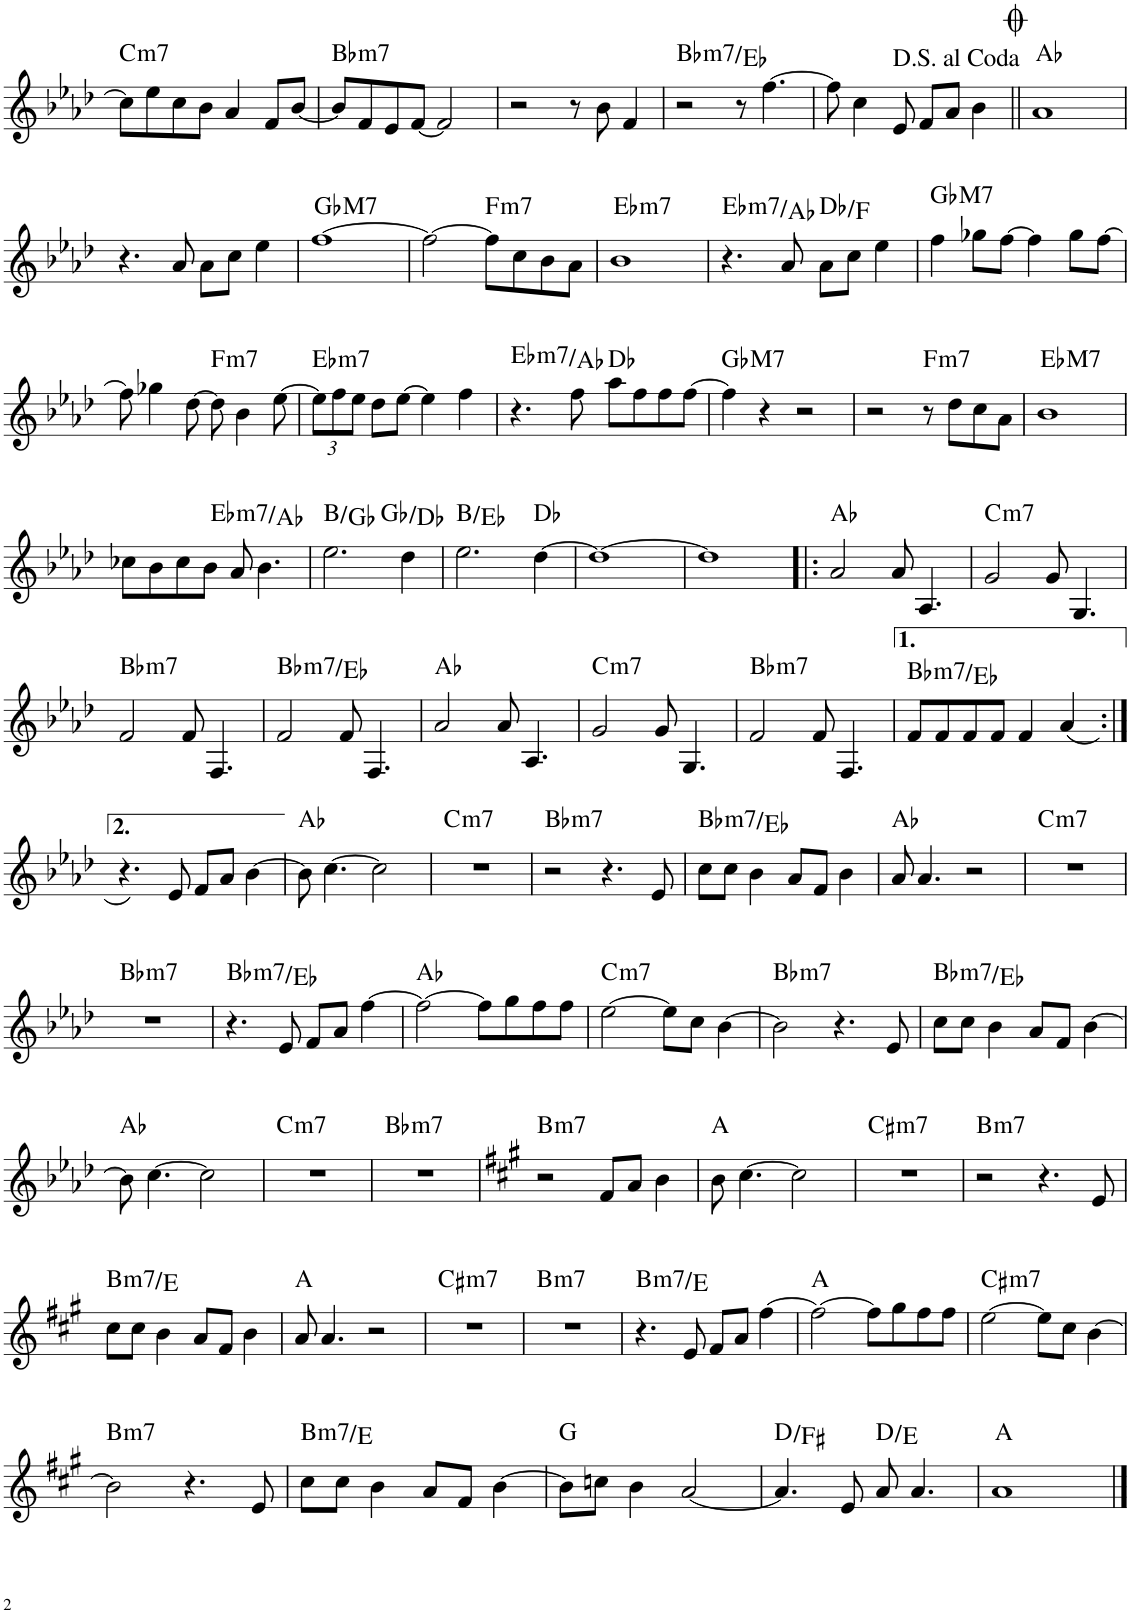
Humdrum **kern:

**kern	**harte
*part1	*part1
*staff1	*
*I"Piano	*
*I'Pno.	*
!!LO:PB:g=z
*clefG2	*
*k[b-e-a-d-]	*
*M4/4	*
=56	=56
!	!LO:H:kt=m7
8cc\L]	C:min7
8ee-\	.
8cc\	.
8b-\J	.
4a-/	.
8f/L	.
[8b-/J	.
=57	=57
!	!LO:H:kt=m7
8b-/L]	Bb:min7
8f/	.
8e-/	.
[8f/J	.
2f/]	.
=58	=58
2r	.
8r	.
8b-\	.
4f/	.
=59	=59
!	!LO:H:kt=m7
2r	Bb:min7/4
8r	.
[4.ff\	.
=60	=60
8ff\]	.
4cc\	.
8e-/	.
8f/L	.
8a-/J	.
4b-\	.
=61||	=61||
1a-	Ab:maj
!!LO:LB:g=z
=62	=62
4.r	.
8a-/	.
8a-\L	.
8cc\J	.
4ee-\	.
=63	=63
!	!LO:H:kt=M7
[1ff	Gb:maj7
=64	=64
2ff\_	.
!	!LO:H:kt=m7
8ff\L]	F:min7
8cc\	.
8b-\	.
8a-\J	.
=65	=65
!	!LO:H:kt=m7
1b-	Eb:min7
=66	=66
!	!LO:H:kt=m7
4.r	Eb:min7/4
8a-/	.
8a-\L	Db:maj/3
8cc\J	.
4ee-\	.
=67	=67
!	!LO:H:kt=M7
4ff\	Gb:maj7
8gg-X\L	.
[8ff\J	.
4ff\]	.
8gg-\L	.
[8ff\J	.
!!LO:LB:g=z
=68	=68
8ff\]	.
4gg-X\	.
[8dd-\	.
!	!LO:H:kt=m7
8dd-\]	F:min7
4b-\	.
[8ee-\	.
=69	=69
*Xbrackettup	*
!	!LO:H:kt=m7
12ee-\L]	Eb:min7
12ff\	.
12ee-\J	.
8dd-\L	.
[8ee-\J	.
4ee-\]	.
4ff\	.
=70	=70
!	!LO:H:kt=m7
4.r	Eb:min7/4
8ff\	.
8aa-\L	Db:maj
8ff\	.
8ff\	.
[8ff\J	.
=71	=71
!	!LO:H:kt=M7
4ff\]	Gb:maj7
4r	.
2r	.
=72	=72
2r	.
!	!LO:H:kt=m7
8r	F:min7
8dd-\L	.
8cc\	.
8a-\J	.
=73	=73
!	!LO:H:kt=M7
1b-	Eb:maj7
!!LO:LB:g=z
=74	=74
8cc-X\L	.
8b-\	.
8cc-\	.
8b-\J	.
!	!LO:H:kt=m7
8a-/	Eb:min7/4
4.b-\	.
=75	=75
2.ee-\	B:maj/bb6
4dd-\	Gb:maj/5
=76	=76
2.ee-\	B:maj/b4
[4dd-\	Db:maj
=77	=77
1dd-_	.
=78	=78
1dd-]	.
=79!|:	=79!|:
2a-/	Ab:maj
8a-/	.
4.A-/	.
=80	=80
!	!LO:H:kt=m7
2g/	C:min7
8g/	.
4.G/	.
!!LO:LB:g=z
=81	=81
!	!LO:H:kt=m7
2f/	Bb:min7
8f/	.
4.F/	.
=82	=82
!	!LO:H:kt=m7
2f/	Bb:min7/4
8f/	.
4.F/	.
=83	=83
2a-/	Ab:maj
8a-/	.
4.A-/	.
=84	=84
!	!LO:H:kt=m7
2g/	C:min7
8g/	.
4.G/	.
=85	=85
!	!LO:H:kt=m7
2f/	Bb:min7
8f/	.
4.F/	.
=86	=86
!	!LO:H:kt=m7
8f/L	Bb:min7/4
8f/	.
8f/	.
8f/J	.
4f/	.
(4a-/	.
!!LO:LB:g=z
=87:|!	=87:|!
4.r)	.
8e-/	.
8f/L	.
8a-/J	.
[4b-\	.
=88	=88
8b-\]	Ab:maj
[4.cc\	.
2cc\]	.
=89	=89
!	!LO:H:kt=m7
1r	C:min7
=90	=90
!	!LO:H:kt=m7
2r	Bb:min7
4.r	.
8e-/	.
=91	=91
!	!LO:H:kt=m7
8cc\L	Bb:min7/4
8cc\J	.
4b-\	.
8a-/L	.
8f/J	.
4b-\	.
=92	=92
8a-/	Ab:maj
4.a-/	.
2r	.
=93	=93
!	!LO:H:kt=m7
1r	C:min7
!!LO:LB:g=z
=94	=94
!	!LO:H:kt=m7
1r	Bb:min7
=95	=95
!	!LO:H:kt=m7
4.r	Bb:min7/4
8e-/	.
8f/L	.
8a-/J	.
[4ff\	.
=96	=96
2ff\_	Ab:maj
8ff\L]	.
8gg\	.
8ff\	.
8ff\J	.
=97	=97
!	!LO:H:kt=m7
[2ee-\	C:min7
8ee-\L]	.
8cc\J	.
[4b-\	.
=98	=98
!	!LO:H:kt=m7
2b-\]	Bb:min7
4.r	.
8e-/	.
=99	=99
!	!LO:H:kt=m7
8cc\L	Bb:min7/4
8cc\J	.
4b-\	.
8a-/L	.
8f/J	.
[4b-\	.
!!LO:LB:g=z
=100	=100
8b-\]	Ab:maj
[4.cc\	.
2cc\]	.
=101	=101
!	!LO:H:kt=m7
1r	C:min7
=102	=102
!	!LO:H:kt=m7
1r	Bb:min7
=103	=103
*k[f#c#g#]	*
!	!LO:H:kt=m7
2r	B:min7
8f#/L	.
8a/J	.
4b\	.
=104	=104
8b\	A:maj
[4.cc#\	.
2cc#\]	.
=105	=105
!	!LO:H:kt=m7
1r	C#:min7
=106	=106
!	!LO:H:kt=m7
2r	B:min7
4.r	.
8e/	.
!!LO:LB:g=z
=107	=107
!	!LO:H:kt=m7
8cc#\L	B:min7/4
8cc#\J	.
4b\	.
8a/L	.
8f#/J	.
4b\	.
=108	=108
8a/	A:maj
4.a/	.
2r	.
=109	=109
!	!LO:H:kt=m7
1r	C#:min7
=110	=110
!	!LO:H:kt=m7
1r	B:min7
=111	=111
!	!LO:H:kt=m7
4.r	B:min7/4
8e/	.
8f#/L	.
8a/J	.
[4ff#\	.
=112	=112
2ff#\_	A:maj
8ff#\L]	.
8gg#\	.
8ff#\	.
8ff#\J	.
=113	=113
!	!LO:H:kt=m7
[2ee\	C#:min7
8ee\L]	.
8cc#\J	.
[4b\	.
!!LO:LB:g=z
=114	=114
!	!LO:H:kt=m7
2b\]	B:min7
4.r	.
8e/	.
=115	=115
!	!LO:H:kt=m7
8cc#\L	B:min7/4
8cc#\J	.
4b\	.
8a/L	.
8f#/J	.
[4b\	.
=116	=116
8b\L]	G:maj
8ccn\J	.
4b\	.
[2a/	.
=117	=117
4.a/]	D:maj/3
8e/	.
8a/	D:maj/2
4.a/	.
=118	=118
1a	A:maj
==	==
*-	*-
